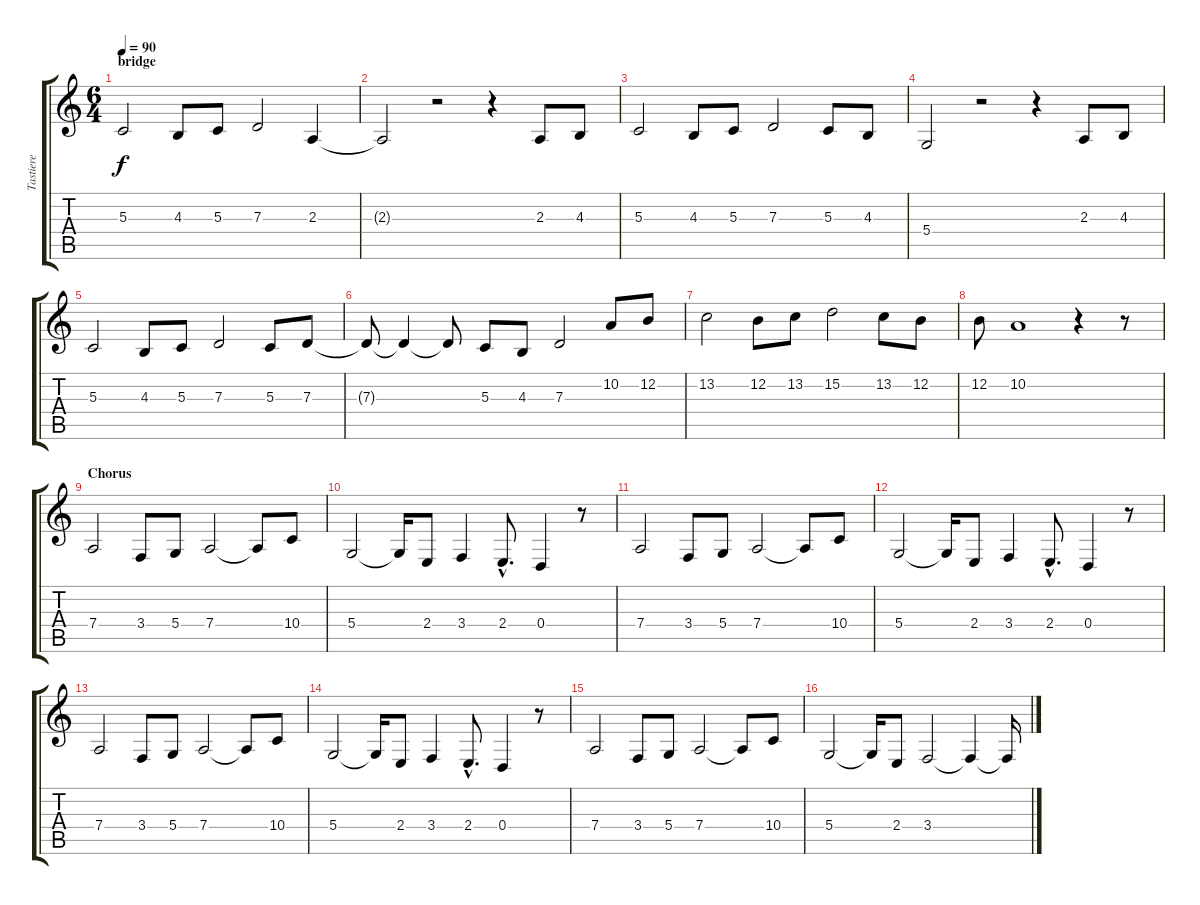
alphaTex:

\track ("Tastiere" "Tastiere") {instrument stringensemble2}
\staff {score tabs}
\tuning (E4 B3 G3 D3 A2 E2) {hide}
\ts (6 4)
\section ("" "bridge")
\tempo 90
\clef g2
\ks c
5.3.2{dy f} 4.3.8 5.3.8 7.3.2 2.3.4 |
2.3{t}.2 r.2 r.4 2.3.8 4.3.8 |
5.3.2 4.3.8 5.3.8 7.3.2 5.3.8 4.3.8 |
5.4.2 r.2 r.4 2.3.8 4.3.8 |
5.3.2 4.3.8 5.3.8 7.3.2 5.3.8 7.3.8 |
7.3{t}.8 7.3{t}.4 7.3{t}.8 5.3.8 4.3.8 7.3.2 10.2.8 12.2.8 |
13.2.2 12.2.8 13.2.8 15.2.2 13.2.8 12.2.8 |
12.2.8 10.2.1 r.4 r.8 |
\section ("" "Chorus")
7.4.2 3.4.8 5.4.8 7.4.2 7.4{t}.8 10.4.8 |
5.4.2 5.4{t}.16 2.4.8 3.4.4 2.4{hac}.8{d} 0.4.4 r.8 |
7.4.2 3.4.8 5.4.8 7.4.2 7.4{t}.8 10.4.8 |
5.4.2 5.4{t}.16 2.4.8 3.4.4 2.4{hac}.8{d} 0.4.4 r.8 |
7.4.2 3.4.8 5.4.8 7.4.2 7.4{t}.8 10.4.8 |
5.4.2 5.4{t}.16 2.4.8 3.4.4 2.4{hac}.8{d} 0.4.4 r.8 |
7.4.2 3.4.8 5.4.8 7.4.2 7.4{t}.8 10.4.8 |
5.4.2 5.4{t}.16 2.4.8 3.4.2 3.4{t}.4 3.4{t}.16
